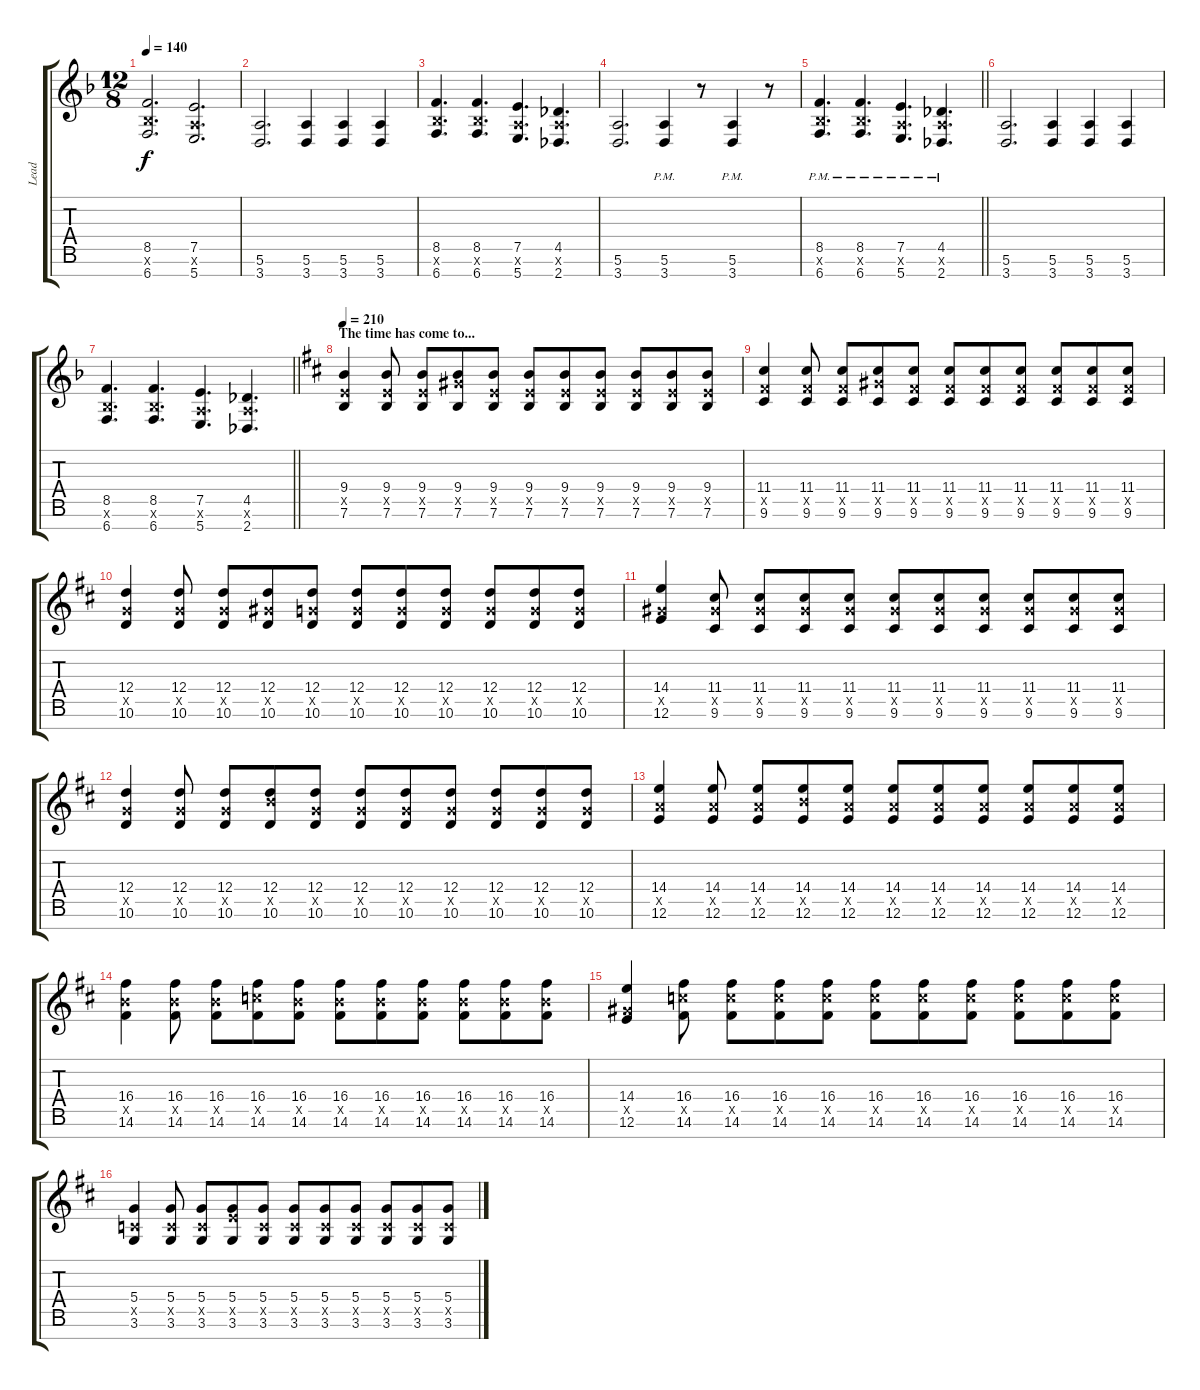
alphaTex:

\track ("Lead" "Lead") {instrument distortionguitar}
\staff {score tabs}
\tuning (E4 B3 G3 D3 A2 E2 B1) {hide}
\ts (12 8)
\tempo 140
\clef g2
\ks f
(8.5 6.6{x} 6.7).2{d dy f} (7.5 5.6{x} 5.7).2{d} |
(5.6 3.7).2{d} (5.6 3.7).4 (5.6 3.7).4 (5.6 3.7).4 |
(8.5 6.6{x} 6.7).4{d} (8.5 6.6{x} 6.7).4{d} (7.5 5.6{x} 5.7).4{d} (4.5 5.6{x} 2.7).4{d} |
(5.6 3.7).2{d} (5.6{pm} 3.7{pm}).4 r.8 (5.6{pm} 3.7{pm}).4 r.8 |
\barLineRight lightlight
(8.5{pm} 6.6{pm x} 6.7{pm}).4{d} (8.5{pm} 6.6{pm x} 6.7{pm}).4{d} (7.5{pm} 5.6{pm x} 5.7{pm}).4{d} (4.5{pm} 5.6{pm x} 2.7{pm}).4{d} |
(5.6 3.7).2{d} (5.6 3.7).4 (5.6 3.7).4 (5.6 3.7).4 |
\barLineRight lightlight
(8.5 6.6{x} 6.7).4{d} (8.5 6.6{x} 6.7).4{d} (7.5 5.6{x} 5.7).4{d} (4.5 5.6{x} 2.7).4{d} |
\section ("" "The time has come to...")
\tempo 210
\ks d
(9.4 7.5{x} 7.6).4 (9.4 7.5{x} 7.6).8 (9.4 7.5{x} 7.6).8 (9.4 11.5{x} 7.6).8 (9.4 7.5{x} 7.6).8 (9.4 7.5{x} 7.6).8 (9.4 7.5{x} 7.6).8 (9.4 7.5{x} 7.6).8 (9.4 7.5{x} 7.6).8 (9.4 7.5{x} 7.6).8 (9.4 7.5{x} 7.6).8 |
(11.4 9.5{x} 9.6).4 (11.4 9.5{x} 9.6).8 (11.4 9.5{x} 9.6).8 (11.4 11.5{x} 9.6).8 (11.4 9.5{x} 9.6).8 (11.4 9.5{x} 9.6).8 (11.4 9.5{x} 9.6).8 (11.4 9.5{x} 9.6).8 (11.4 9.5{x} 9.6).8 (11.4 9.5{x} 9.6).8 (11.4 9.5{x} 9.6).8 |
(12.4 10.5{x} 10.6).4 (12.4 10.5{x} 10.6).8 (12.4 10.5{x} 10.6).8 (12.4 11.5{x} 10.6).8 (12.4 10.5{x} 10.6).8 (12.4 10.5{x} 10.6).8 (12.4 10.5{x} 10.6).8 (12.4 10.5{x} 10.6).8 (12.4 10.5{x} 10.6).8 (12.4 10.5{x} 10.6).8 (12.4 10.5{x} 10.6).8 |
(14.4 11.5{x} 12.6).4 (11.4 11.5{x} 9.6).8 (11.4 11.5{x} 9.6).8 (11.4 11.5{x} 9.6).8 (11.4 11.5{x} 9.6).8 (11.4 11.5{x} 9.6).8 (11.4 11.5{x} 9.6).8 (11.4 11.5{x} 9.6).8 (11.4 11.5{x} 9.6).8 (11.4 11.5{x} 9.6).8 (11.4 11.5{x} 9.6).8 |
(12.4 10.5{x} 10.6).4 (12.4 10.5{x} 10.6).8 (12.4 10.5{x} 10.6).8 (12.4 14.5{x} 10.6).8 (12.4 10.5{x} 10.6).8 (12.4 10.5{x} 10.6).8 (12.4 10.5{x} 10.6).8 (12.4 10.5{x} 10.6).8 (12.4 10.5{x} 10.6).8 (12.4 10.5{x} 10.6).8 (12.4 10.5{x} 10.6).8 |
(14.4 12.5{x} 12.6).4 (14.4 12.5{x} 12.6).8 (14.4 12.5{x} 12.6).8 (14.4 14.5{x} 12.6).8 (14.4 12.5{x} 12.6).8 (14.4 12.5{x} 12.6).8 (14.4 12.5{x} 12.6).8 (14.4 12.5{x} 12.6).8 (14.4 12.5{x} 12.6).8 (14.4 12.5{x} 12.6).8 (14.4 12.5{x} 12.6).8 |
(16.4 14.5{x} 14.6).4 (16.4 14.5{x} 14.6).8 (16.4 14.5{x} 14.6).8 (16.4 15.5{x} 14.6).8 (16.4 14.5{x} 14.6).8 (16.4 14.5{x} 14.6).8 (16.4 14.5{x} 14.6).8 (16.4 14.5{x} 14.6).8 (16.4 14.5{x} 14.6).8 (16.4 14.5{x} 14.6).8 (16.4 14.5{x} 14.6).8 |
(14.4 11.5{x} 12.6).4 (16.4 15.5{x} 14.6).8 (16.4 15.5{x} 14.6).8 (16.4 15.5{x} 14.6).8 (16.4 15.5{x} 14.6).8 (16.4 15.5{x} 14.6).8 (16.4 15.5{x} 14.6).8 (16.4 15.5{x} 14.6).8 (16.4 15.5{x} 14.6).8 (16.4 15.5{x} 14.6).8 (16.4 15.5{x} 14.6).8 |
(5.4 3.5{x} 3.6).4 (5.4 3.5{x} 3.6).8 (5.4 3.5{x} 3.6).8 (5.4 7.5{x} 3.6).8 (5.4 3.5{x} 3.6).8 (5.4 3.5{x} 3.6).8 (5.4 3.5{x} 3.6).8 (5.4 3.5{x} 3.6).8 (5.4 3.5{x} 3.6).8 (5.4 3.5{x} 3.6).8 (5.4 3.5{x} 3.6).8
